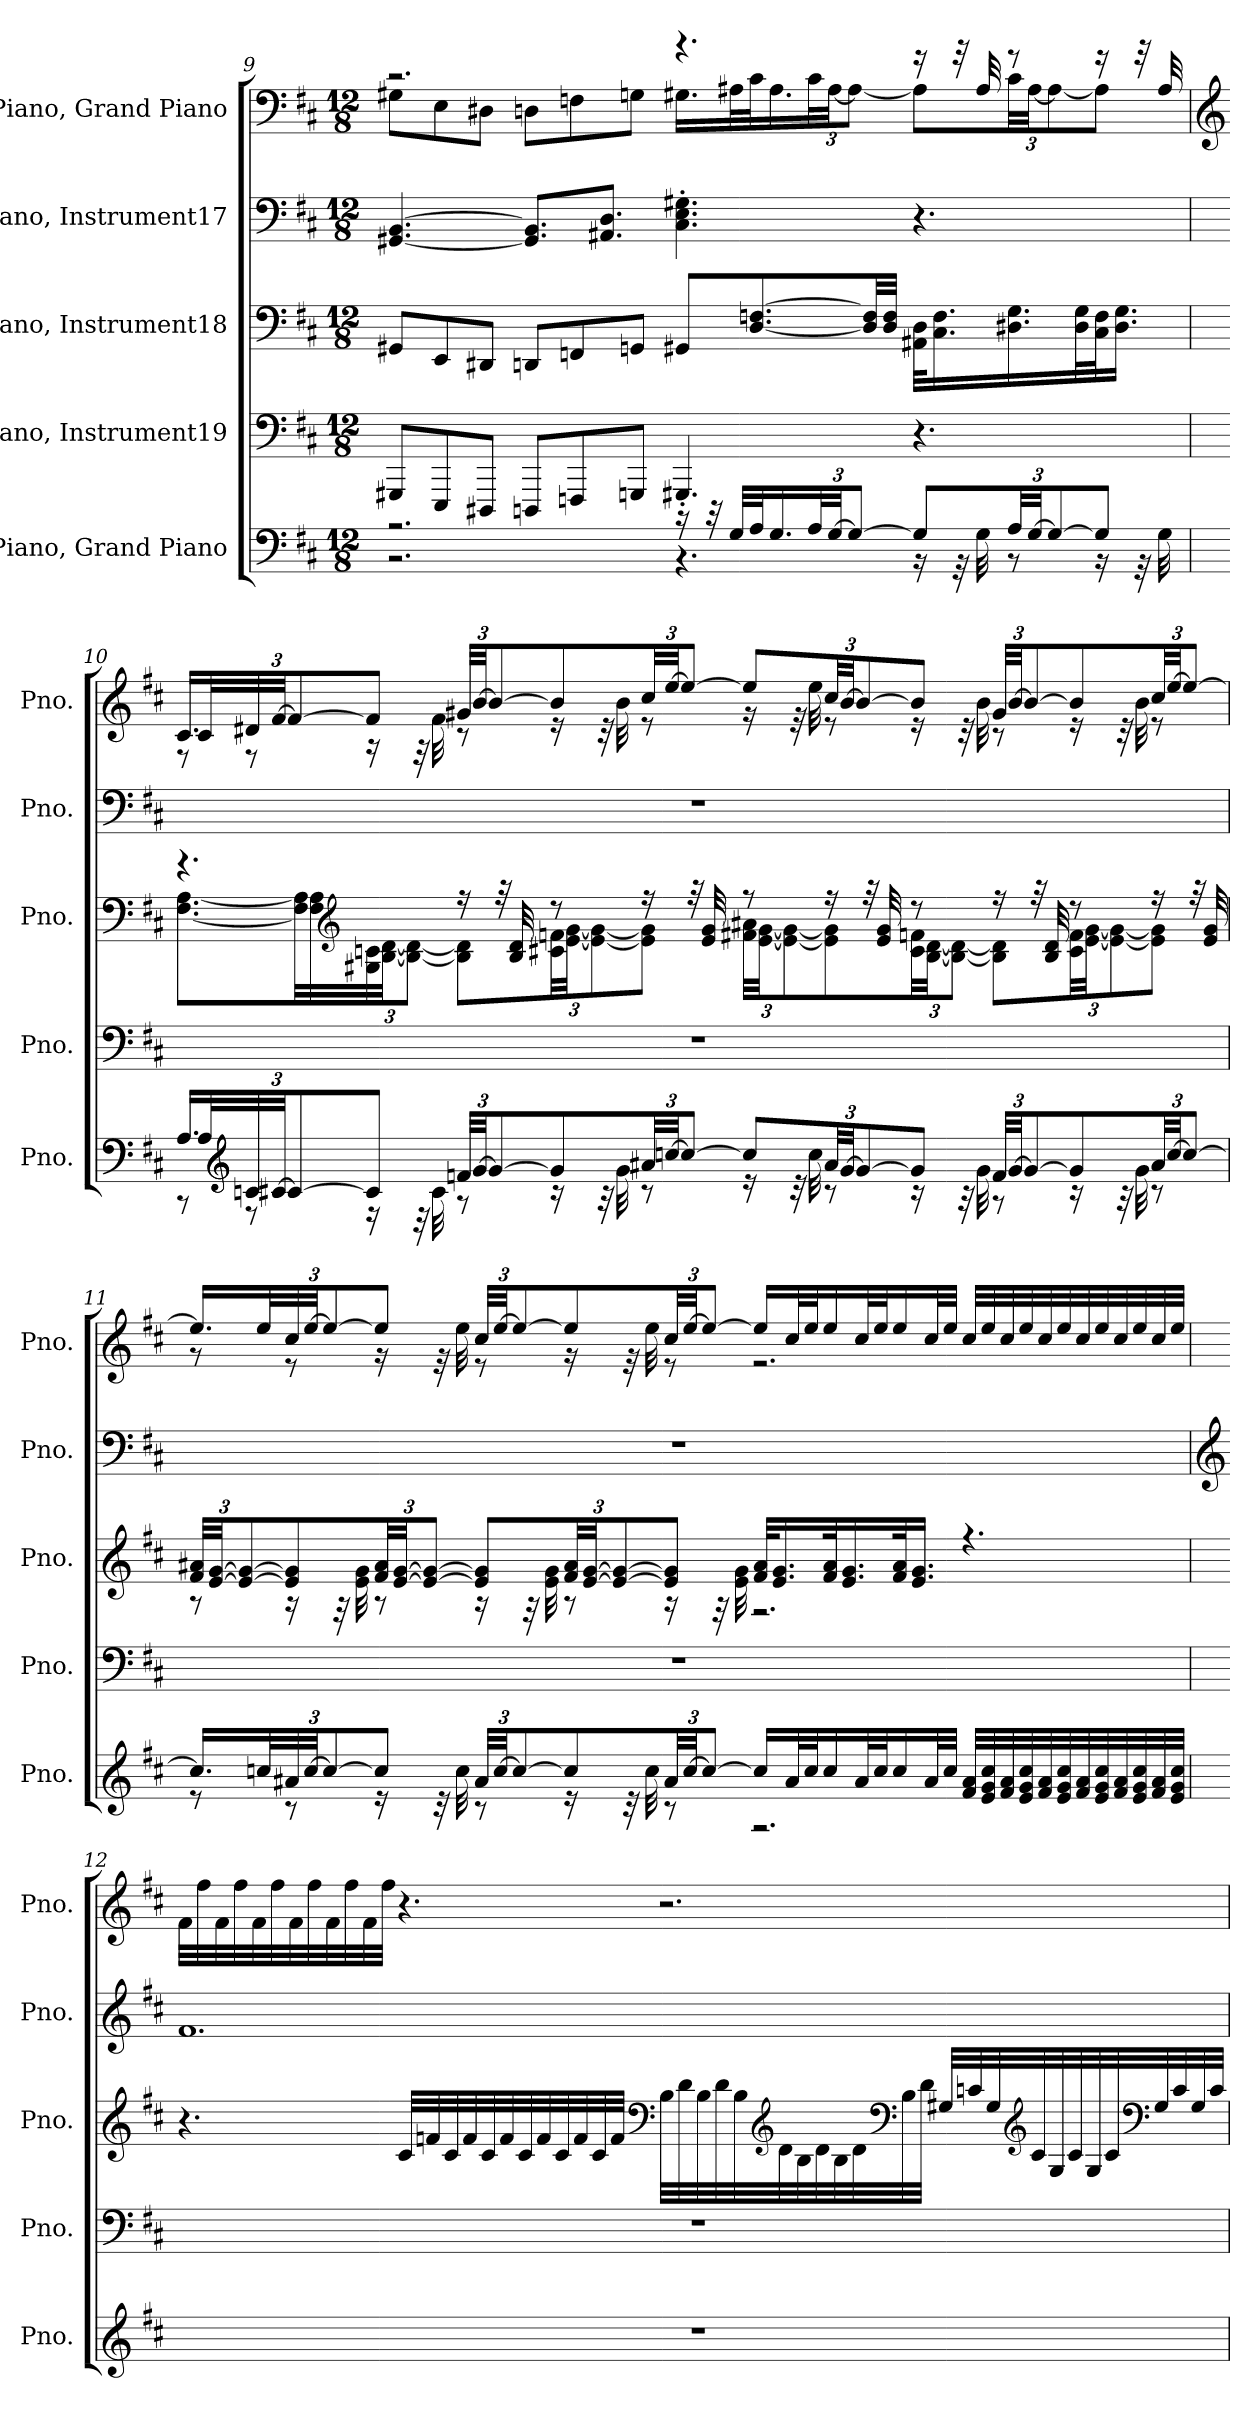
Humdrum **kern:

**kern	**kern	**kern	**kern	**kern
*part5	*part4	*part3	*part2	*part1
*staff5	*staff4	*staff3	*staff2	*staff1
*I"Piano, Grand Piano	*I"Piano, Instrument19	*I"Piano, Instrument18	*I"Piano, Instrument17	*I"Piano, Grand Piano
*I'Pno.	*I'Pno.	*I'Pno.	*I'Pno.	*I'Pno.
!!LO:PB:g=z
*clefF4	*clefF4	*clefF4	*clefF4	*clefF4
*k[f#c#]	*k[f#c#]	*k[f#c#]	*k[f#c#]	*k[f#c#]
*M12/8	*M12/8	*M12/8	*M12/8	*M12/8
=9	=9	=9	=9	=9
*^	*	*	*	*^
2.r	2.r	8GGG#X/L	8GG#X/L	[4.GG#X/ [4.BB/	2.r	8G#X\L
.	.	8EEE/	8EE/	.	.	8E\
.	.	8DDD#X/J	8DD#X/J	.	.	8D#X\J
.	.	8DDDn/L	8DDn/L	8.GG#/] 8.BB/]L	.	8Dn\L
.	.	8FFFn/	8FFn/	.	.	8Fn\
.	.	.	.	8.AA#X/ 8.D/J	.	.
.	.	8GGGn/J	8GGn/J	.	.	8Gn\J
16r	4.r	4.GGG#X'/	8GG#X/L	4.C#\' 4.E\' 4.G#X\'	4.r	16.G#X\LL
32r	.	.	.	.	.	.
32G/LLL	.	.	.	.	.	32A#X\L
32A/J	.	.	[8.D/ [8.Fn/	.	.	32c#\J
16.G/	.	.	.	.	.	16.A#\
*Xbrackettup	*	*	*	*	*	*Xbrackettup
48A/L	.	.	.	.	.	48c#\L
[48G/JJ	.	.	.	.	.	[48A#\JJ
12G/J_	.	.	.	.	.	12A#\J_
.	.	.	32D/] 32F/]LL	.	.	.
.	.	.	32D/ 32F/JJJ	.	.	.
8G/L]	16r	4.r	32AA#X\ 32D\KLL	4.r	16r	8A#\L]
.	.	.	16.C#\ 16.F\	.	.	.
.	32r	.	.	.	32r	.
.	32G\	.	.	.	32A#/	.
48A/LL	8r	.	16.D#X\ 16.G\	.	8r	48c#\LL
[48G/JJ	.	.	.	.	.	[48A#\JJ
12G/_	.	.	.	.	.	12A#\_
.	.	.	32D#\ 32G\L	.	.	.
8G/J]	16r	.	32C#\ 32F\J	.	16r	8A#\J]
.	.	.	16.D#\ 16.G\JJ	.	.	.
.	32r	.	.	.	32r	.
.	32G\	.	.	.	32A#/	.
!!LO:LB:g=z	!!
=10	=10	=10	=10	=10	=10	=10
*	*	*	*	*	*clefG2	*
*	*	*	*^	*	*	*
16.A/LL	8r	1.r	4.r	[8.F#\ [8.A\L	1.r	16.c#/LL	8r
32A/L	.	.	.	.	.	32c#/L	.
*clefG2	*	*	*	*	*	*	*
48cn/	8r	.	.	.	.	48d#X/	8r
[48c#X/JJ	.	.	.	.	.	[48f#/JJ	.
12c#/_	.	.	.	.	.	12f#/_	.
.	.	.	.	32F#\] 32A\]LL	.	.	.
.	.	.	.	32F#\ 32A\	.	.	.
*	*	*	*clefG2	*	*	*	*
*	*	*	*	*Xbrackettup	*	*	*
8c#/J]	16r	.	.	48G#X\ 48cn\	.	8f#/J]	16r
.	.	.	.	[48B\ [48d\JJ	.	.	.
.	.	.	.	12B\_ 12d\_J	.	.	.
.	32r	.	.	.	.	.	32r
.	32c#\	.	.	.	.	.	32f#\
48fn/LLL	8r	.	16r	8B\] 8d\]L	.	48g#X/LLL	8r
[48g/JJ	.	.	.	.	.	[48b/JJ	.
12g/_	.	.	.	.	.	12b/_	.
.	.	.	32r	.	.	.	.
.	.	.	32B/ 32d/	.	.	.	.
8g/]	16r	.	8r	48c#X\ 48fn\LL	.	8b/]	16r
.	.	.	.	[48e\ [48g\JJ	.	.	.
.	.	.	.	12e\_ 12g\_	.	.	.
.	32r	.	.	.	.	.	32r
.	32g\	.	.	.	.	.	32b\
48a#X/LL	8r	.	16r	8e\] 8g\]J	.	48cc#/LL	8r
[48ccn/JJ	.	.	.	.	.	[48ee/JJ	.
12cc/J_	.	.	.	.	.	12ee/J_	.
.	.	.	32r	.	.	.	.
.	.	.	32e/ 32g/	.	.	.	.
8cc/L]	16r	.	8r	48f#X\ 48a#X\LLL	.	8ee/L]	16r
.	.	.	.	[48e\ [48g\JJ	.	.	.
.	.	.	.	12e\_ 12g\_	.	.	.
.	32r	.	.	.	.	.	32r
.	32cc\	.	.	.	.	.	32ee\
48a#/LL	8r	.	16r	8e\] 8g\]	.	48cc#/LL	8r
[48g/JJ	.	.	.	.	.	[48b/JJ	.
12g/_	.	.	.	.	.	12b/_	.
.	.	.	32r	.	.	.	.
.	.	.	32e/ 32g/	.	.	.	.
8g/J]	16r	.	8r	48c#\ 48fn\LL	.	8b/J]	16r
.	.	.	.	[48B\ [48d\JJ	.	.	.
.	.	.	.	12B\_ 12d\_J	.	.	.
.	32r	.	.	.	.	.	32r
.	32g\	.	.	.	.	.	32b\
48f/LLL	8r	.	16r	8B\] 8d\]L	.	48g#/LLL	8r
[48g/JJ	.	.	.	.	.	[48b/JJ	.
12g/_	.	.	.	.	.	12b/_	.
.	.	.	32r	.	.	.	.
.	.	.	32B/ 32d/	.	.	.	.
8g/]	16r	.	8r	48c#\ 48f\LL	.	8b/]	16r
.	.	.	.	[48e\ [48g\JJ	.	.	.
.	.	.	.	12e\_ 12g\_	.	.	.
.	32r	.	.	.	.	.	32r
.	32g\	.	.	.	.	.	32b\
48a#/LL	8r	.	16r	8e\] 8g\]J	.	48cc#/LL	8r
[48cc/JJ	.	.	.	.	.	[48ee/JJ	.
12cc/J_	.	.	.	.	.	12ee/J_	.
.	.	.	32r	.	.	.	.
.	.	.	32e/ 32g/	.	.	.	.
!!LO:PB:g=z	!!
=11	=11	=11	=11	=11	=11	=11	=11
16.cc/LL]	8r	1.r	48f#/ 48a#X/LLL	8r	1.r	16.ee/LL]	8r
.	.	.	[48e/ [48g/JJ	.	.	.	.
.	.	.	12e/_ 12g/_	.	.	.	.
32ccn/L	.	.	.	.	.	32ee/L	.
48a#X/	8r	.	8e/] 8g/]	16r	.	48cc#/	8r
[48cc/JJ	.	.	.	.	.	[48ee/JJ	.
12cc/_	.	.	.	.	.	12ee/_	.
.	.	.	.	32r	.	.	.
.	.	.	.	32e\ 32g\	.	.	.
8cc/J]	16r	.	48f#/ 48a#/LL	8r	.	8ee/J]	16r
.	.	.	[48e/ [48g/JJ	.	.	.	.
.	.	.	12e/_ 12g/_J	.	.	.	.
.	32r	.	.	.	.	.	32r
.	32cc\	.	.	.	.	.	32ee\
48a#/LLL	8r	.	8e/] 8g/]L	16r	.	48cc#/LLL	8r
[48cc/JJ	.	.	.	.	.	[48ee/JJ	.
12cc/_	.	.	.	.	.	12ee/_	.
.	.	.	.	32r	.	.	.
.	.	.	.	32e\ 32g\	.	.	.
8cc/]	16r	.	48f#/ 48a#/LL	8r	.	8ee/]	16r
.	.	.	[48e/ [48g/JJ	.	.	.	.
.	.	.	12e/_ 12g/_	.	.	.	.
.	32r	.	.	.	.	.	32r
.	32cc\	.	.	.	.	.	32ee\
48a#/LL	8r	.	8e/] 8g/]J	16r	.	48cc#/LL	8r
[48cc/JJ	.	.	.	.	.	[48ee/JJ	.
12cc/J_	.	.	.	.	.	12ee/J_	.
.	.	.	.	32r	.	.	.
.	.	.	.	32e\ 32g\	.	.	.
16cc/LL]	2.r	.	32f#/ 32a#/KLL	2.r	.	16ee/LL]	2.r
.	.	.	16.e/ 16.g/	.	.	.	.
32a#/L	.	.	.	.	.	32cc#/L	.
32cc/J	.	.	.	.	.	32ee/J	.
16cc/	.	.	32f#/ 32a#/K	.	.	16ee/	.
.	.	.	16.e/ 16.g/	.	.	.	.
32a#/L	.	.	.	.	.	32cc#/L	.
32cc/J	.	.	.	.	.	32ee/J	.
16cc/	.	.	32f#/ 32a#/K	.	.	16ee/	.
.	.	.	16.e/ 16.g/JJ	.	.	.	.
32a#/L	.	.	.	.	.	32cc#/L	.
32cc/JJJ	.	.	.	.	.	32ee/JJJ	.
32f#/ 32a#/LLL	.	.	4.r	.	.	32cc#/LLL	.
32e/ 32g/ 32cc/	.	.	.	.	.	32ee/	.
32f#/ 32a#/	.	.	.	.	.	32cc#/	.
32e/ 32g/ 32cc/	.	.	.	.	.	32ee/	.
32f#/ 32a#/	.	.	.	.	.	32cc#/	.
32e/ 32g/ 32cc/	.	.	.	.	.	32ee/	.
32f#/ 32a#/	.	.	.	.	.	32cc#/	.
32e/ 32g/ 32cc/	.	.	.	.	.	32ee/	.
32f#/ 32a#/	.	.	.	.	.	32cc#/	.
32e/ 32g/ 32cc/	.	.	.	.	.	32ee/	.
32f#/ 32a#/	.	.	.	.	.	32cc#/	.
32e/ 32g/ 32cc/JJJ	.	.	.	.	.	32ee/JJJ	.
*v	*v	*	*v	*v	*	*v	*v
!!LO:LB:g=z
=12	=12	=12	=12	=12
*	*	*	*clefG2	*
1.r	1.r	4.r	1.f#	32f#\LLL
.	.	.	.	32ff#\
.	.	.	.	32f#\
.	.	.	.	32ff#\
.	.	.	.	32f#\
.	.	.	.	32ff#\
.	.	.	.	32f#\
.	.	.	.	32ff#\
.	.	.	.	32f#\
.	.	.	.	32ff#\
.	.	.	.	32f#\
.	.	.	.	32ff#\JJJ
.	.	32c#/LLL	.	4.r
.	.	32fn/	.	.
.	.	32c#/	.	.
.	.	32f/	.	.
.	.	32c#/	.	.
.	.	32f/	.	.
.	.	32c#/	.	.
.	.	32f/	.	.
.	.	32c#/	.	.
.	.	32f/	.	.
.	.	32c#/	.	.
.	.	32f/JJJ	.	.
*	*	*clefF4	*	*
.	.	32B\LLL	.	2.r
.	.	32d\	.	.
.	.	32B\	.	.
.	.	32d\	.	.
.	.	32B\	.	.
*	*	*clefG2	*	*
.	.	32d\	.	.
.	.	32B\	.	.
.	.	32d\	.	.
.	.	32B\	.	.
.	.	32d\	.	.
*	*	*clefF4	*	*
.	.	32B\	.	.
.	.	32d\JJJ	.	.
.	.	32G#X/LLL	.	.
.	.	32cn/	.	.
.	.	32G#/	.	.
*	*	*clefG2	*	*
.	.	32c/	.	.
.	.	32G#/	.	.
.	.	32c/	.	.
.	.	32G#/	.	.
.	.	32c/	.	.
*	*	*clefF4	*	*
.	.	32G#/	.	.
.	.	32c/	.	.
.	.	32G#/	.	.
.	.	32c/JJJ	.	.
=	=	=	=	=
*-	*-	*-	*-	*-
